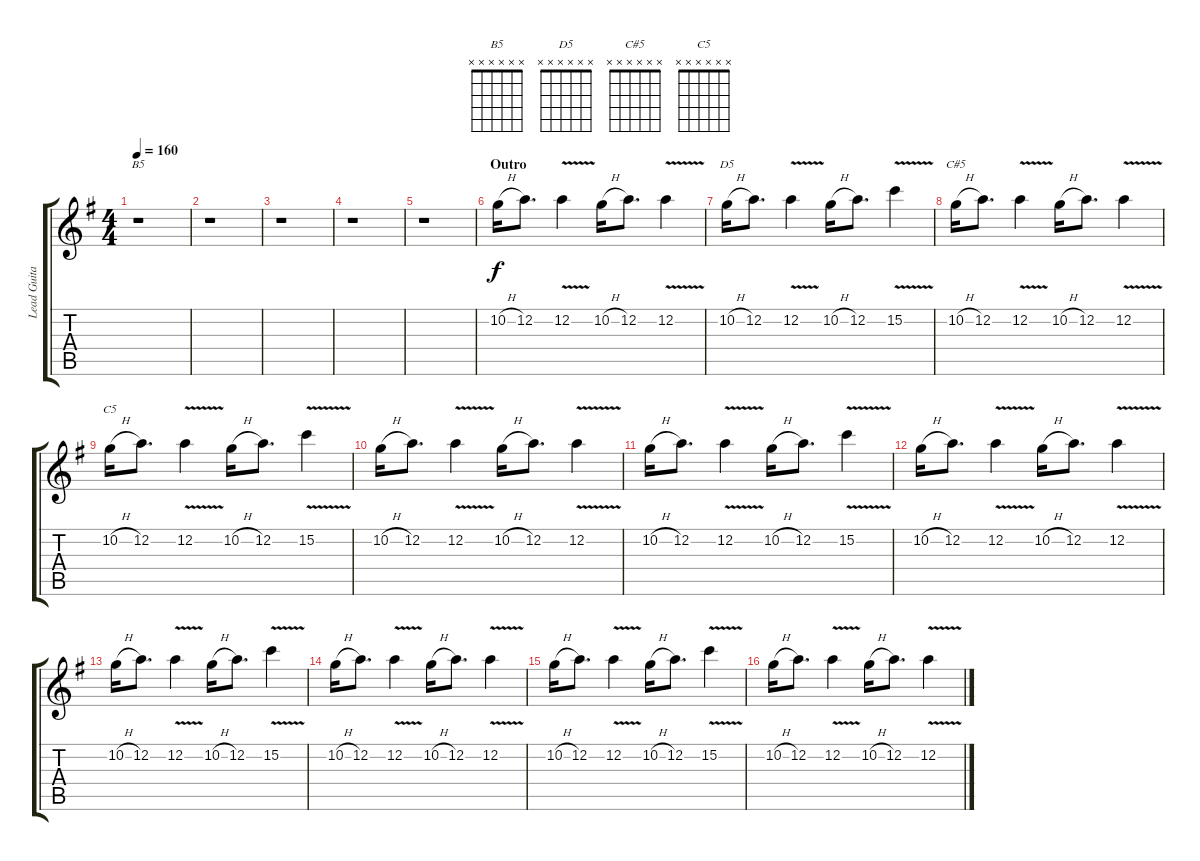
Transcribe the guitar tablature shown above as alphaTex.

\track ("Lead Guitar 2" "Lead Guita") {instrument distortionguitar}
\staff {score tabs}
\tuning (D4 A3 F3 C3 G2 D2) {hide}
\chord ("B5" x x x x x x)
\chord ("D5" x x x x x x)
\chord ("C#5" x x x x x x)
\chord ("C5" x x x x x x)
\ts (4 4)
\tempo 160
\clef g2
\ks eminor
r.1{ch "B5" dy f} |
r.1 |
r.1 |
r.1 |
r.1 |
\section ("" "Outro")
10.2{h}.16 12.2.8{d} 12.2{v}.4 10.2{h}.16 12.2.8{d} 12.2{v}.4 |
10.2{h}.16{ch "D5"} 12.2.8{d} 12.2{v}.4 10.2{h}.16 12.2.8{d} 15.2{v}.4 |
10.2{h}.16{ch "C#5"} 12.2.8{d} 12.2{v}.4 10.2{h}.16 12.2.8{d} 12.2{v}.4 |
10.2{h}.16{ch "C5"} 12.2.8{d} 12.2{v}.4 10.2{h}.16 12.2.8{d} 15.2{v}.4 |
10.2{h}.16 12.2.8{d} 12.2{v}.4 10.2{h}.16 12.2.8{d} 12.2{v}.4 |
10.2{h}.16 12.2.8{d} 12.2{v}.4 10.2{h}.16 12.2.8{d} 15.2{v}.4 |
10.2{h}.16 12.2.8{d} 12.2{v}.4 10.2{h}.16 12.2.8{d} 12.2{v}.4 |
10.2{h}.16 12.2.8{d} 12.2{v}.4 10.2{h}.16 12.2.8{d} 15.2{v}.4 |
10.2{h}.16 12.2.8{d} 12.2{v}.4 10.2{h}.16 12.2.8{d} 12.2{v}.4 |
10.2{h}.16 12.2.8{d} 12.2{v}.4 10.2{h}.16 12.2.8{d} 15.2{v}.4 |
10.2{h}.16 12.2.8{d} 12.2{v}.4 10.2{h}.16 12.2.8{d} 12.2{v}.4
